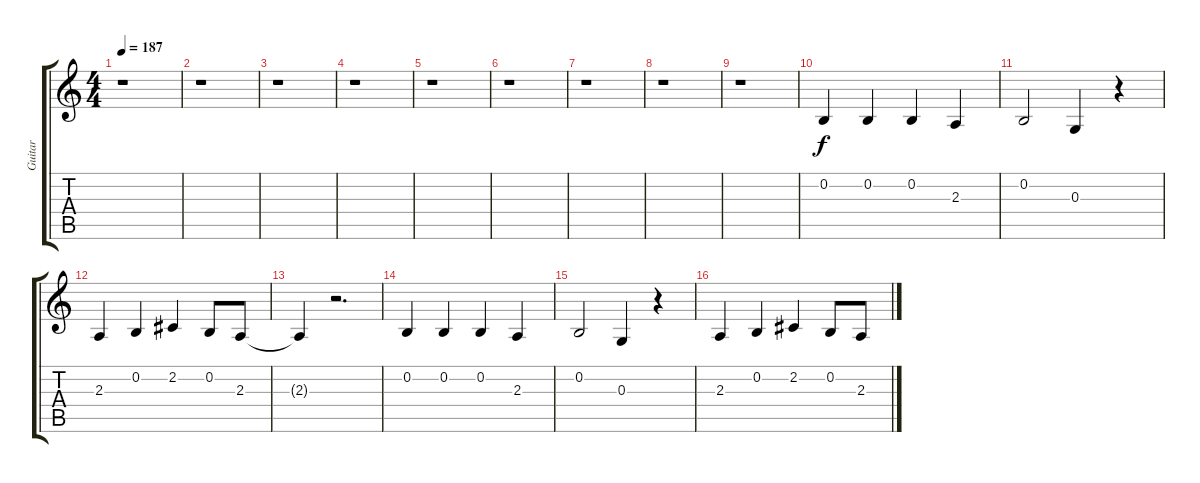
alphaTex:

\track ("Guitar" "Guitar") {instrument acousticgrandpiano}
\staff {score tabs}
\tuning (E4 B3 G3 D3 A2 E2) {hide}
\ts (4 4)
\tempo 187
\clef g2
\ks c
r.1{dy mp} |
r.1 |
r.1 |
r.1 |
r.1 |
r.1 |
r.1 |
r.1 |
r.1 |
0.2.4{dy f} 0.2.4 0.2.4 2.3.4 |
0.2.2 0.3.4 r.4 |
2.3.4 0.2.4 2.2.4 0.2.8 2.3.8 |
2.3{t}.4 r.2{d} |
0.2.4 0.2.4 0.2.4 2.3.4 |
0.2.2 0.3.4 r.4 |
2.3.4 0.2.4 2.2.4 0.2.8 2.3.8
